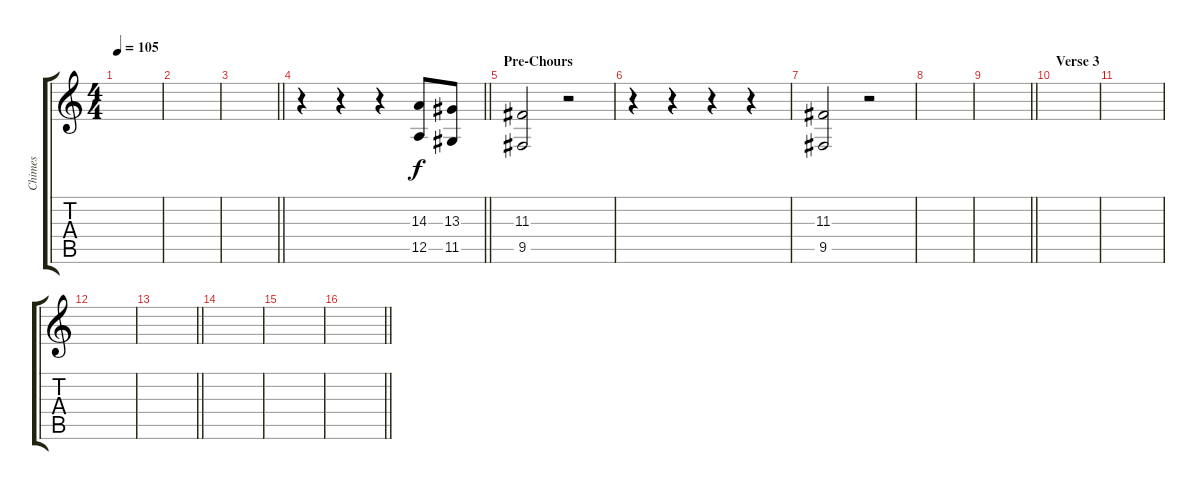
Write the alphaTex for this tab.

\track ("Chimes" "Chimes") {instrument vibraphone}
\staff {score tabs}
\tuning (E4 B3 G3 D3 A2 E2) {hide}
\ts (4 4)
\tempo 105
\clef g2
\ks c
|
|
\barLineRight lightlight
|
\barLineRight lightlight
r.4 r.4 r.4 (14.3 12.5).8 (13.3 11.5).8 |
\section ("" "Pre-Chours")
(11.3 9.5).2 r.2 |
r.4 r.4 r.4 r.4 |
(11.3 9.5).2 r.2 |
|
\barLineRight lightlight
|
\section ("" "Verse 3")
|
|
|
\barLineRight lightlight
|
|
|
\barLineRight lightlight
